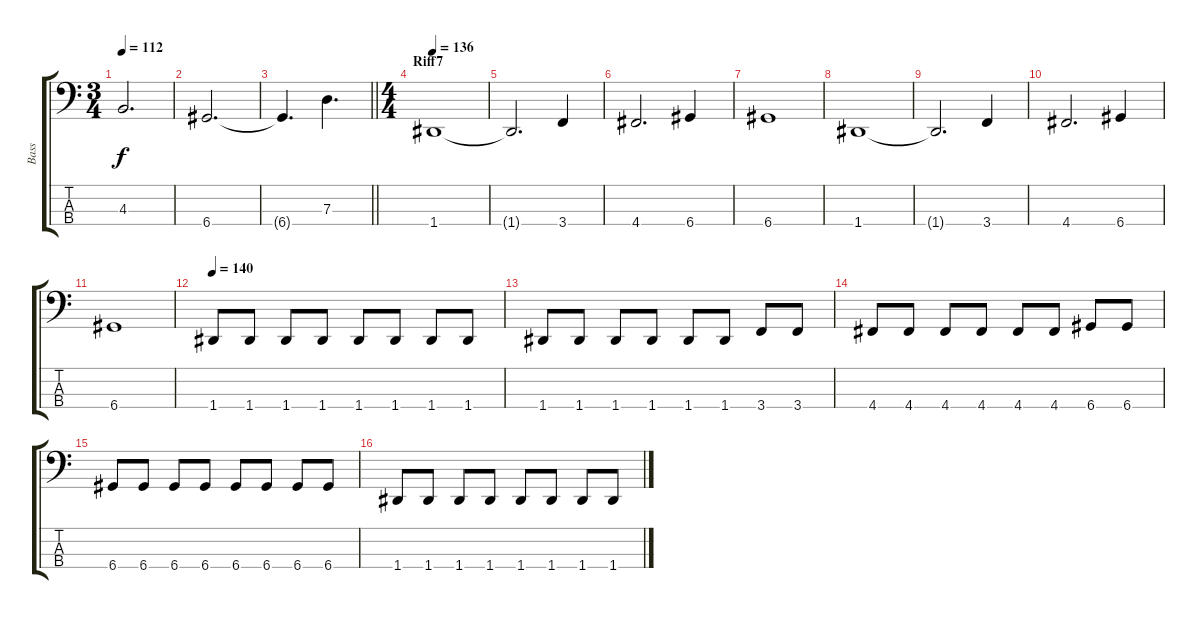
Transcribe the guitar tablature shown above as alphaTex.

\track ("Bass" "Bass") {instrument electricbassfinger}
\staff {score tabs}
\tuning (F2 C2 G1 D1) {hide}
\ts (3 4)
\tempo 112
\clef f4
\ks c
4.3{t}.2{d dy f} |
6.4.2{d} |
\barLineRight lightlight
6.4{t}.4{d} 7.3.4{d} |
\ts (4 4)
\section ("" "Riff7")
\tempo 136
1.4.1 |
1.4{t}.2{d} 3.4.4 |
4.4.2{d} 6.4.4 |
6.4.1 |
1.4.1 |
1.4{t}.2{d} 3.4.4 |
4.4.2{d} 6.4.4 |
6.4.1 |
\tempo 140
1.4.8 1.4.8 1.4.8 1.4.8 1.4.8 1.4.8 1.4.8 1.4.8 |
1.4.8 1.4.8 1.4.8 1.4.8 1.4.8 1.4.8 3.4.8 3.4.8 |
4.4.8 4.4.8 4.4.8 4.4.8 4.4.8 4.4.8 6.4.8 6.4.8 |
6.4.8 6.4.8 6.4.8 6.4.8 6.4.8 6.4.8 6.4.8 6.4.8 |
1.4.8 1.4.8 1.4.8 1.4.8 1.4.8 1.4.8 1.4.8 1.4.8
